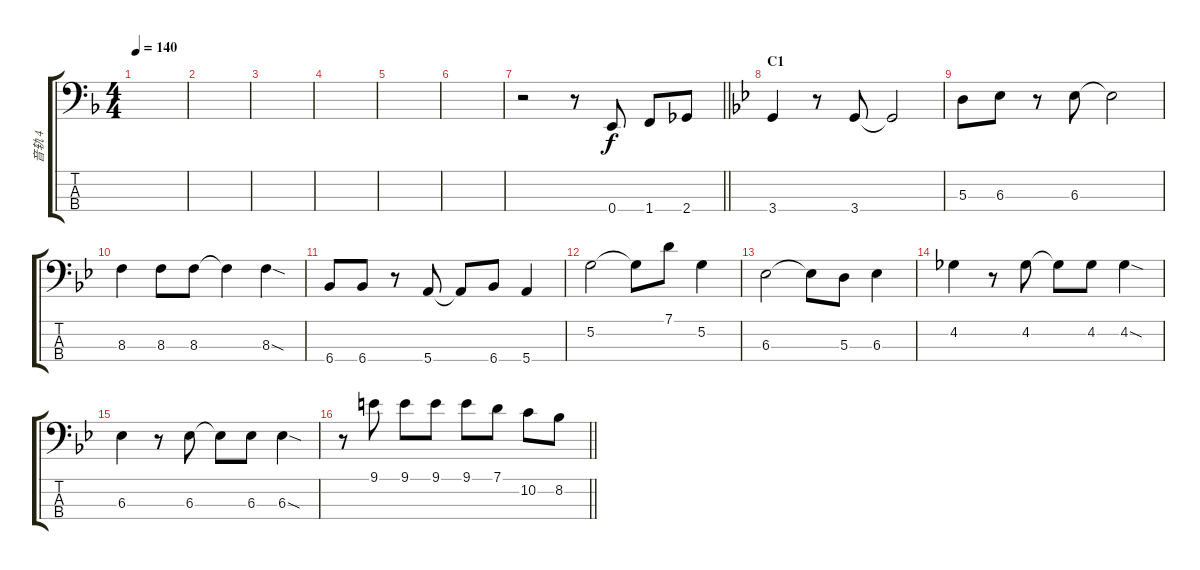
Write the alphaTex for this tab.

\track ("音轨 4" "音轨 4") {instrument electricbassfinger}
\staff {score tabs}
\tuning (G2 D2 A1 E1) {hide}
\ts (4 4)
\tempo 140
\clef f4
\ks f
|
|
|
|
|
|
\barLineRight lightlight
r.2 r.8 0.4.8 1.4.8 2.4.8 |
\section ("" "C1")
\ks bb
3.4.4 r.8 3.4.8 3.4{t}.2 |
5.3.8 6.3.8 r.8 6.3.8 6.3{t}.2 |
8.3.4 8.3.8 8.3.8 8.3{t}.4 8.3{sod}.4 |
6.4.8 6.4.8 r.8 5.4.8 5.4{t}.8 6.4.8 5.4.4 |
5.2.2 5.2{t}.8 7.1.8 5.2.4 |
6.3.2 6.3{t}.8 5.3.8 6.3.4 |
4.2.4 r.8 4.2.8 4.2{t}.8 4.2.8 4.2{sod}.4 |
6.3.4 r.8 6.3.8 6.3{t}.8 6.3.8 6.3{sod}.4 |
\barLineRight lightlight
r.8 9.1.8 9.1.8 9.1.8 9.1.8 7.1.8 10.2.8 8.2.8
